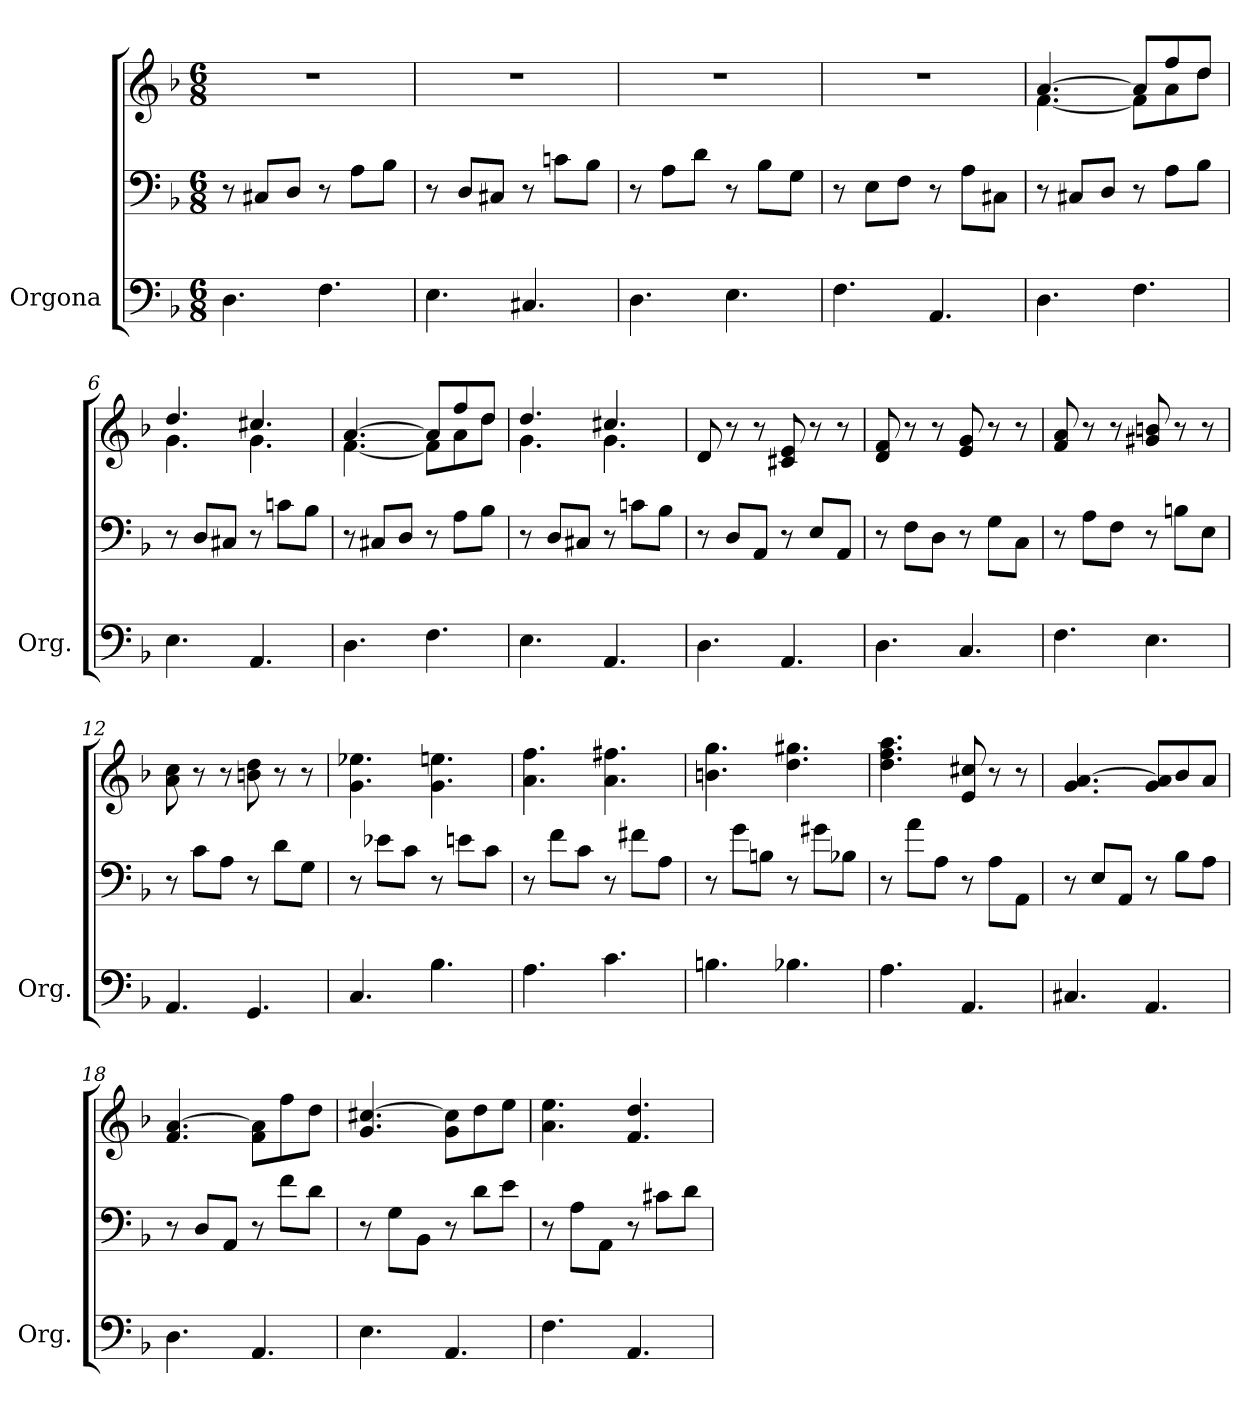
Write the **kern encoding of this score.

**kern	**kern	**kern
*part1	*part1	*part1
*staff3	*staff2	*staff1
*I"Orgona	*	*
*I'Org.	*	*
*clefF4	*clefF4	*clefG2
*k[b-]	*k[b-]	*k[b-]
*M6/8	*M6/8	*M6/8
=1	=1	=1
4.D\	8r	2.r
.	8C#X/L	.
.	8D/J	.
4.F\	8r	.
.	8A\L	.
.	8B-\J	.
=2	=2	=2
4.E\	8r	2.r
.	8D/L	.
.	8C#X/J	.
4.C#X/	8r	.
.	8cn\L	.
.	8B-\J	.
=3	=3	=3
4.D\	8r	2.r
.	8A\L	.
.	8d\J	.
4.E\	8r	.
.	8B-\L	.
.	8G\J	.
=4	=4	=4
4.F\	8r	2.r
.	8E\L	.
.	8F\J	.
4.AA/	8r	.
.	8A\L	.
.	8C#X\J	.
=5	=5	=5
*	*	*^
4.D\	8r	[4.a/	[4.f\
.	8C#X/L	.	.
.	8D/J	.	.
4.F\	8r	8a/L]	8f\L]
.	8A\L	8ff/	8a\
.	8B-\J	8dd/J	8dd\J
=6	=6	=6	=6
4.E\	8r	4.dd/	4.g\
.	8D/L	.	.
.	8C#X/J	.	.
4.AA/	8r	4.cc#X/	4.g\
.	8cn\L	.	.
.	8B-\J	.	.
!!LO:LB:g=z	!!
=7	=7	=7	=7
4.D\	8r	[4.a/	[4.f\
.	8C#X/L	.	.
.	8D/J	.	.
4.F\	8r	8a/L]	8f\L]
.	8A\L	8ff/	8a\
.	8B-\J	8dd/J	8dd\J
=8	=8	=8	=8
4.E\	8r	4.dd/	4.g\
.	8D/L	.	.
.	8C#X/J	.	.
4.AA/	8r	4.cc#X/	4.g\
.	8cn\L	.	.
.	8B-\J	.	.
*	*	*v	*v
=9	=9	=9
4.D\	8r	8d/
.	8D/L	8r
.	8AA/J	8r
4.AA/	8r	8c#X/ 8e/
.	8E/L	8r
.	8AA/J	8r
=10	=10	=10
4.D\	8r	8d/ 8f/
.	8F\L	8r
.	8D\J	8r
4.C/	8r	8e/ 8g/
.	8G\L	8r
.	8C\J	8r
=11	=11	=11
4.F\	8r	8f/ 8a/
.	8A\L	8r
.	8F\J	8r
4.E\	8r	8g#X/ 8bn/
.	8Bn\L	8r
.	8E\J	8r
=12	=12	=12
4.AA/	8r	8a\ 8cc\
.	8c\L	8r
.	8A\J	8r
4.GG/	8r	8bn\ 8dd\
.	8d\L	8r
.	8G\J	8r
!!LO:LB:g=z
=13	=13	=13
4.C/	8r	4.g\ 4.ee-X\
.	8e-X\L	.
.	8c\J	.
4.B-\	8r	4.g\ 4.een\
.	8en\L	.
.	8c\J	.
=14	=14	=14
4.A\	8r	4.a\ 4.ff\
.	8f\L	.
.	8c\J	.
4.c\	8r	4.a\ 4.ff#X\
.	8f#X\L	.
.	8A\J	.
=15	=15	=15
4.Bn\	8r	4.bn\ 4.gg\
.	8g\L	.
.	8Bn\J	.
4.B-X\	8r	4.dd\ 4.gg#X\
.	8g#X\L	.
.	8B-X\J	.
=16	=16	=16
4.A\	8r	4.dd\ 4.ff\ 4.aa\
.	8a\L	.
.	8A\J	.
4.AA/	8r	8e/ 8cc#X/
.	8A\L	8r
.	8AA\J	8r
=17	=17	=17
4.C#X/	8r	4.g/ [4.a/
.	8E/L	.
.	8AA/J	.
4.AA/	8r	8g/ 8a/]L
.	8B-\L	8b-/
.	8A\J	8a/J
=18	=18	=18
4.D\	8r	4.f/ [4.a/
.	8D/L	.
.	8AA/J	.
4.AA/	8r	8f\ 8a\]L
.	8f\L	8ff\
.	8d\J	8dd\J
!!LO:LB:g=z
=19	=19	=19
4.E\	8r	4.g/ [4.cc#X/
.	8G\L	.
.	8BB-\J	.
4.AA/	8r	8g\ 8cc#\]L
.	8d\L	8dd\
.	8e\J	8ee\J
=20	=20	=20
4.F\	8r	4.a\ 4.ee\
.	8A\L	.
.	8AA\J	.
4.AA/	8r	4.f/ 4.dd/
.	8c#X\L	.
.	8d\J	.
=	=	=
*-	*-	*-
